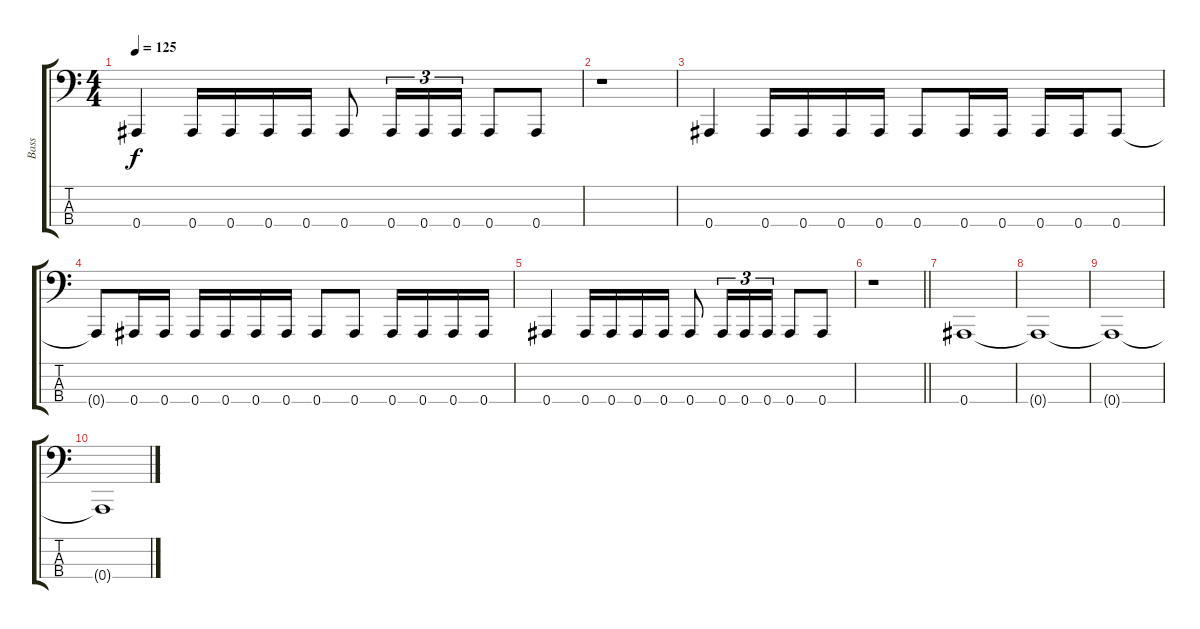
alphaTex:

\track ("Bass" "Bass") {instrument electricbasspick}
\staff {score tabs}
\tuning (Eb2 Bb1 F1 Bb0) {hide}
\ts (4 4)
\tempo 125
\clef f4
\ks c
0.4.4{dy f} 0.4.16 0.4.16 0.4.16 0.4.16 0.4.8 0.4.16{tu (3 2)} 0.4.16{tu (3 2)} 0.4.16{tu (3 2)} 0.4.8 0.4.8 |
r.1 |
0.4.4 0.4.16 0.4.16 0.4.16 0.4.16 0.4.8 0.4.16 0.4.16 0.4.16 0.4.16 0.4.8 |
0.4{t}.8 0.4.16 0.4.16 0.4.16 0.4.16 0.4.16 0.4.16 0.4.8 0.4.8 0.4.16 0.4.16 0.4.16 0.4.16 |
0.4.4 0.4.16 0.4.16 0.4.16 0.4.16 0.4.8 0.4.16{tu (3 2)} 0.4.16{tu (3 2)} 0.4.16{tu (3 2)} 0.4.8 0.4.8 |
\barLineRight lightlight
r.1 |
\section ("" "")
0.4.1 |
0.4{t}.1 |
0.4{t}.1 |
0.4{t}.1
